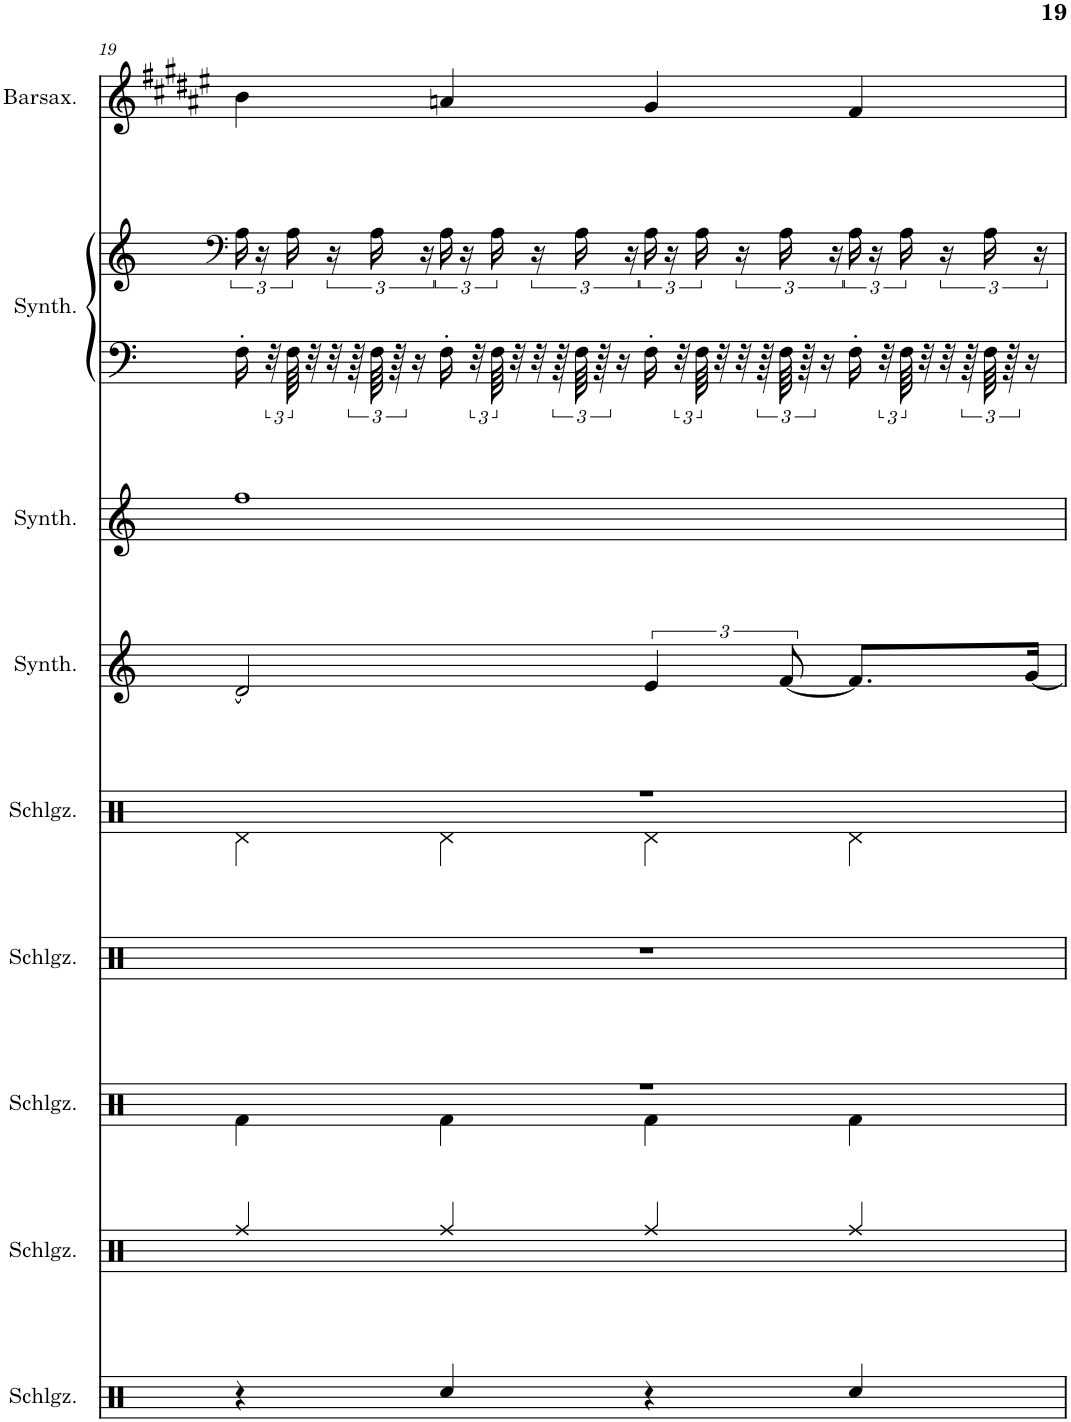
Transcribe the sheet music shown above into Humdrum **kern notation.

**kern	**kern	**kern	**kern	**kern	**kern	**kern	**kern	**kern	**kern
*part9	*part8	*part7	*part6	*part5	*part4	*part3	*part2	*part2	*part1
*staff10	*staff9	*staff8	*staff7	*staff6	*staff5	*staff4	*staff3	*staff2	*staff1
*I"4-teiliges Schlagzeug, 4-teiliges Schlagzeug, Percussion	*I"4-teiliges Schlagzeug, 4-teiliges Schlagzeug, Percussion	*I"4-teiliges Schlagzeug, 4-teiliges Schlagzeug, Percussion	*I"4-teiliges Schlagzeug, 4-teiliges Schlagzeug, Percussion	*I"4-teiliges Schlagzeug, 4-teiliges Schlagzeug, Percussion	*I"Brass Synthesizer, Brass Synthesizer, Melody	*I"Bass Synthesizer, Bass Synthesizer, Bells	*I"Brass Synthesizer	*	*I"Baritonsaxophon, Baritonsaxophon, Bass Guitar
*I'Schlgz.	*I'Schlgz.	*I'Schlgz.	*I'Schlgz.	*I'Schlgz.	*I'Synth.	*I'Synth.	*I'Synth.	*	*I'Barsax.
!!LO:PB:g=z
*clefX	*clefX	*clefX	*clefX	*clefX	*clefG2	*clefG2	*clefF4	*clefF4	*clefG2
*	*	*	*	*	*	*	*	*	*Trd12c21
*k[]	*k[]	*k[]	*k[]	*k[]	*k[]	*k[]	*k[]	*k[]	*k[f#c#g#d#a#e#]
*M4/4	*M4/4	*M4/4	*M4/4	*M4/4	*M4/4	*M4/4	*M4/4	*M4/4	*M4/4
=19	=19	=19	=19	=19	=19	=19	=19	=19	=19
*	*	*^	*	*^	*	*	*	*	*
4r	4Rff/	1r	4Rf\	1r	1r	4Rd\	2d/]	1ff	16F'\	24A\	4b\
.	.	.	.	.	.	.	.	.	.	24r	.
.	.	.	.	.	.	.	.	.	48r	.	.
.	.	.	.	.	.	.	.	.	96F\	24A\	.
.	.	.	.	.	.	.	.	.	32r	.	.
.	.	.	.	.	.	.	.	.	32r	24r	.
.	.	.	.	.	.	.	.	.	96r	.	.
.	.	.	.	.	.	.	.	.	96F\	24A\	.
.	.	.	.	.	.	.	.	.	96r	.	.
.	.	.	.	.	.	.	.	.	16r	.	.
.	.	.	.	.	.	.	.	.	.	24r	.
4Rcc/	4Rff/	.	4Rf\	.	.	4Rd\	.	.	16F'\	24A\	4an/
.	.	.	.	.	.	.	.	.	.	24r	.
.	.	.	.	.	.	.	.	.	48r	.	.
.	.	.	.	.	.	.	.	.	96F\	24A\	.
.	.	.	.	.	.	.	.	.	32r	.	.
.	.	.	.	.	.	.	.	.	32r	24r	.
.	.	.	.	.	.	.	.	.	96r	.	.
.	.	.	.	.	.	.	.	.	96F\	24A\	.
.	.	.	.	.	.	.	.	.	96r	.	.
.	.	.	.	.	.	.	.	.	16r	.	.
.	.	.	.	.	.	.	.	.	.	24r	.
4r	4Rff/	.	4Rf\	.	.	4Rd\	6e/	.	16F'\	24A\	4g#/
.	.	.	.	.	.	.	.	.	.	24r	.
.	.	.	.	.	.	.	.	.	48r	.	.
.	.	.	.	.	.	.	.	.	96F\	24A\	.
.	.	.	.	.	.	.	.	.	32r	.	.
.	.	.	.	.	.	.	.	.	32r	24r	.
.	.	.	.	.	.	.	.	.	96r	.	.
.	.	.	.	.	.	.	[12f/	.	96F\	24A\	.
.	.	.	.	.	.	.	.	.	96r	.	.
.	.	.	.	.	.	.	.	.	16r	.	.
.	.	.	.	.	.	.	.	.	.	24r	.
4Rcc/	4Rff/	.	4Rf\	.	.	4Rd\	8.f/L]	.	16F'\	24A\	4f#/
.	.	.	.	.	.	.	.	.	.	24r	.
.	.	.	.	.	.	.	.	.	48r	.	.
.	.	.	.	.	.	.	.	.	96F\	24A\	.
.	.	.	.	.	.	.	.	.	32r	.	.
.	.	.	.	.	.	.	.	.	32r	24r	.
.	.	.	.	.	.	.	.	.	96r	.	.
.	.	.	.	.	.	.	.	.	96F\	24A\	.
.	.	.	.	.	.	.	.	.	96r	.	.
.	.	.	.	.	.	.	[16g/Jk	.	16r	.	.
.	.	.	.	.	.	.	.	.	.	24r	.
*	*	*v	*v	*	*v	*v	*	*	*	*	*
=	=	=	=	=	=	=	=	=	=
*-	*-	*-	*-	*-	*-	*-	*-	*-	*-
